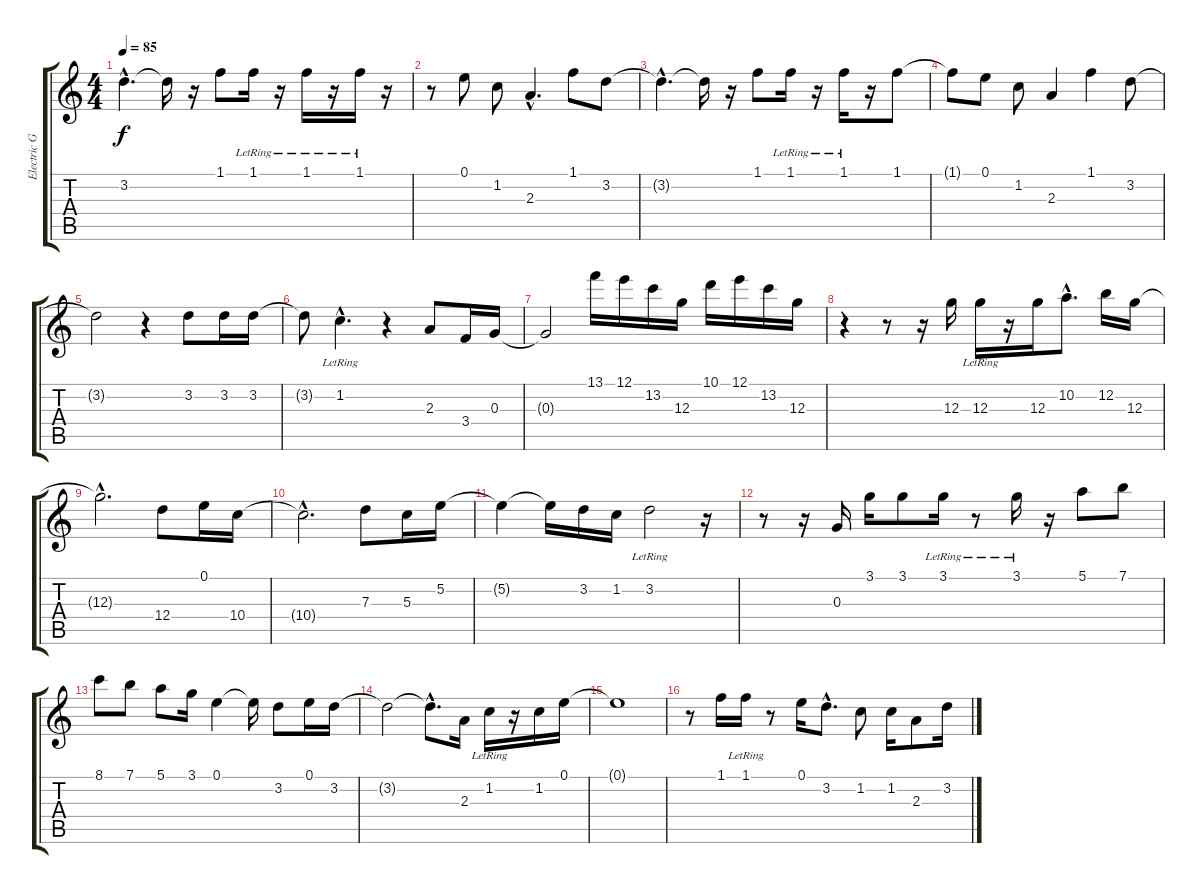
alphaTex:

\track ("Electric Guitar" "Electric G") {instrument electricguitarjazz}
\staff {score tabs}
\tuning (E4 B3 G3 D3 A2 E2) {hide}
\ts (4 4)
\tempo 85
\clef g2
\ks c
3.2{hac t}.4{d dy f} 3.2{t}.16 r.16 1.1.8 1.1{lr}.16 r.16 1.1{lr}.16 r.16 1.1{lr}.16 r.16 |
r.8 0.1.8 1.2.8 2.3{hac}.4{d} 1.1.8 3.2.8 |
3.2{hac t}.4{d} 3.2{t}.16 r.16 1.1.8 1.1{lr}.16 r.16 1.1{lr}.16 r.16 1.1.8 |
1.1{t}.8 0.1.8 1.2.8 2.3.4 1.1.4 3.2.8 |
3.2{t}.2 r.4 3.2.8 3.2.16 3.2.16 |
3.2{t}.8 1.2{hac lr}.4{d} r.4 2.3.8 3.4.16 0.3.16 |
0.3{t}.2 13.1.16 12.1.16 13.2.16 12.3.16 10.1.16 12.1.16 13.2.16 12.3.16 |
r.4 r.8 r.16 12.3.16 12.3{lr}.16 r.16 12.3.16 10.2{hac}.8{d} 12.2.16 12.3.16 |
12.3{hac t}.2{d} 12.4.8 0.1.16 10.4.16 |
10.4{hac t}.2{d} 7.3.8 5.3.16 5.2.16 |
5.2{t}.4 5.2{t}.16 3.2.16 1.2.16 3.2{lr}.2 r.16 |
r.8 r.16 0.3.16 3.1.16 3.1.8 3.1{lr}.16 r.8 3.1{lr}.16 r.16 5.1.8 7.1.8 |
8.1.8 7.1.8 5.1.8 3.1.16 0.1.4 0.1{t}.16 3.2.8 0.1.16 3.2.16 |
3.2{t}.2 3.2{hac t}.8{d} 2.3.16 1.2{lr}.16 r.16 1.2.16 0.1.16 |
0.1{t}.1 |
r.8 1.1.16 1.1{lr}.16 r.8 0.1.16 3.2{hac}.8{d} 1.2.8 1.2.16 2.3.8 3.2.16
